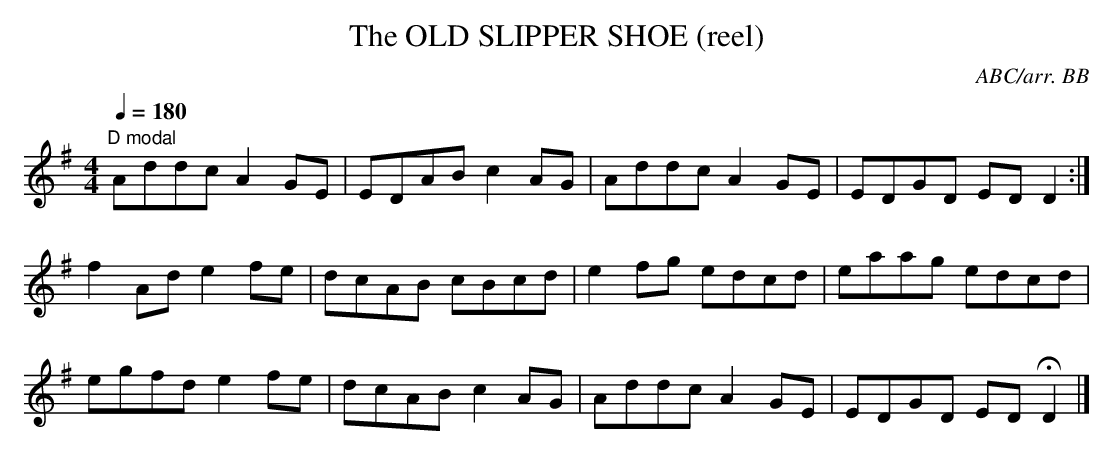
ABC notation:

X:1
T:OLD SLIPPER SHOE (reel), The
C:ABC/arr. BB
Q:1/4=180
L:1/8
M:4/4
K:G
"D modal"
Addc A2 GE|EDAB c2 AG|Addc A2 GE|EDGD ED D2:|
f2 Ad e2 fe|dcAB cBcd|e2fg edcd|eaag edcd|
egfd e2 fe|dcAB c2 AG|Addc A2 GE|EDGD ED HD2|]
